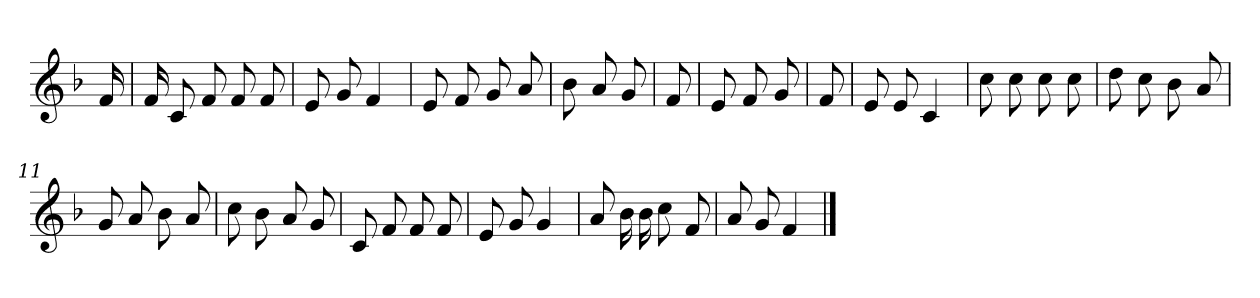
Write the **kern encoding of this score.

**kern
*part1
*staff1
*clefG2
*k[b-]
*F:
=
16f
=1
16f
8c
8f
8f
8f
=2
8e
8g
4f
=3
8e
8f
8g
8a
=4
8b-
8a
8g
=5
8f
=6
8e
8f
8g
=7
8f
=8
8e
8e
4c
=9
8cc
8cc
8cc
8cc
=10
8dd
8cc
8b-
8a
=11
8g
8a
8b-
8a
=12
8cc
8b-
8a
8g
=13
8c
8f
8f
8f
=14
8e
8g
4g
=15
8a
16b-
16b-
8cc
8f
=16
8a
8g
4f
==
*-
